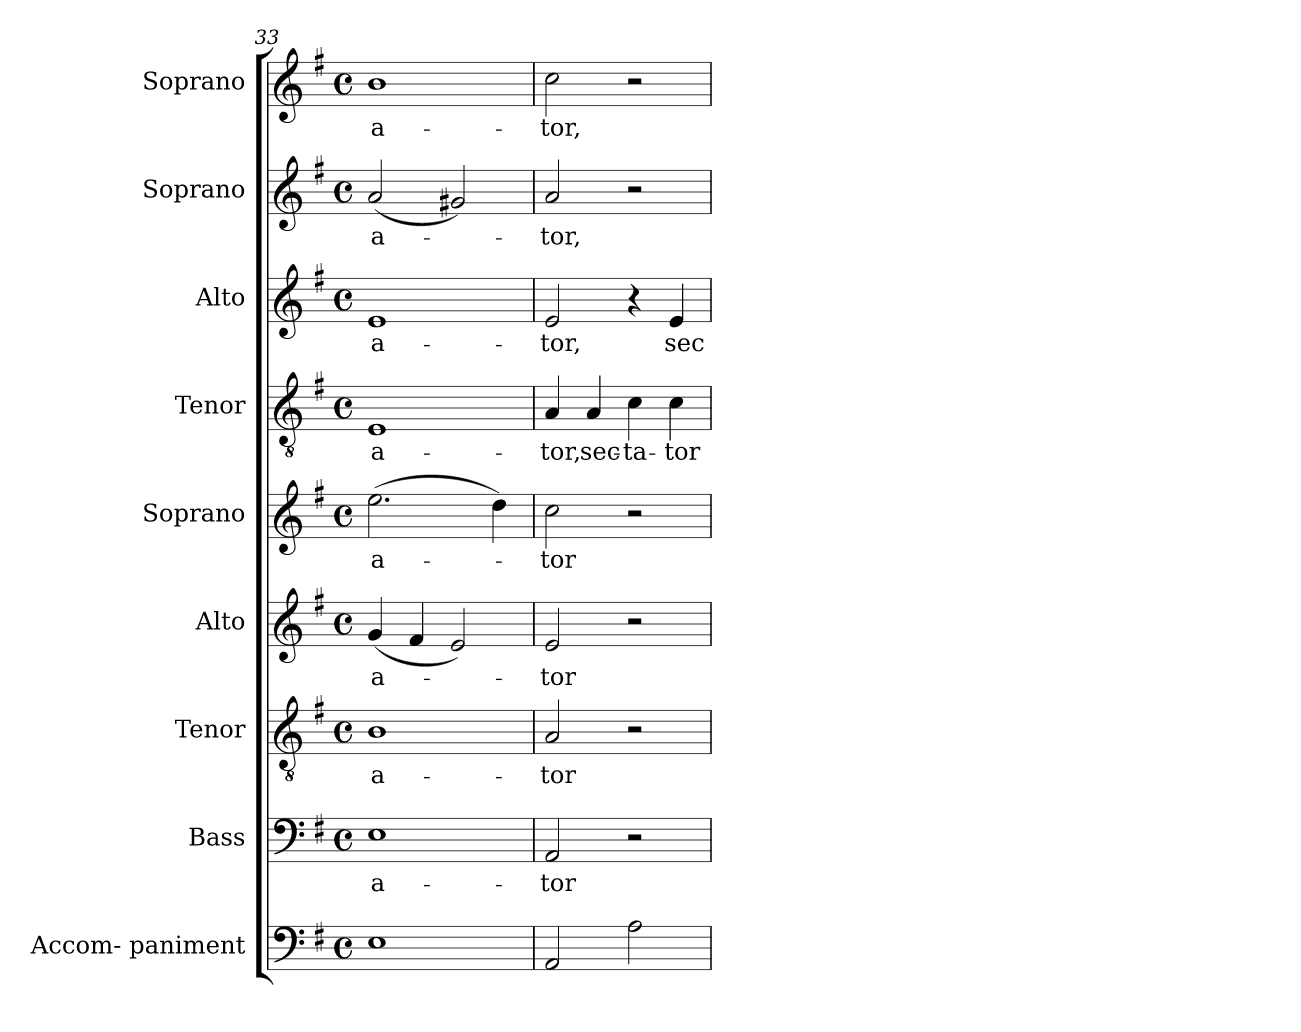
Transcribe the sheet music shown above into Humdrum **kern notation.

**kern	**kern	**text	**kern	**text	**kern	**text	**kern	**text	**kern	**text	**kern	**text	**kern	**text	**kern	**text
*part9	*part8	*part8	*part7	*part7	*part6	*part6	*part5	*part5	*part4	*part4	*part3	*part3	*part2	*part2	*part1	*part1
*staff9	*staff8	*staff8	*staff7	*staff7	*staff6	*staff6	*staff5	*staff5	*staff4	*staff4	*staff3	*staff3	*staff2	*staff2	*staff1	*staff1
*I"Accom- paniment	*I"Bass	*	*I"Tenor	*	*I"Alto	*	*I"Soprano	*	*I"Tenor	*	*I"Alto	*	*I"Soprano	*	*I"Soprano	*
*I'Acc.	*I'B.	*	*I'T.	*	*I'A.	*	*I'S.	*	*I'T.	*	*I'A.	*	*I'S.	*	*I'S.	*
!!LO:LB:g=z
*clefF4	*clefF4	*	*clefGv2	*	*clefG2	*	*clefG2	*	*clefGv2	*	*clefG2	*	*clefG2	*	*clefG2	*
*	*	*	*ITrd7c12	*	*	*	*	*	*ITrd7c12	*	*	*	*	*	*	*
*k[f#]	*k[f#]	*	*k[f#]	*	*k[f#]	*	*k[f#]	*	*k[f#]	*	*k[f#]	*	*k[f#]	*	*k[f#]	*
*G:	*G:	*	*G:	*	*G:	*	*G:	*	*G:	*	*G:	*	*G:	*	*G:	*
*M4/4	*M4/4	*	*M4/4	*	*M4/4	*	*M4/4	*	*M4/4	*	*M4/4	*	*M4/4	*	*M4/4	*
*met(c)	*met(c)	*	*met(c)	*	*met(c)	*	*met(c)	*	*met(c)	*	*met(c)	*	*met(c)	*	*met(c)	*
=33	=33	=33	=33	=33	=33	=33	=33	=33	=33	=33	=33	=33	=33	=33	=33	=33
!	!	!LO:LY:b:color=#000000	!	!	!	!	!	!	!	!	!	!	!	!	!	!
!	!	!	!	!LO:LY:b:color=#000000	!	!	!	!	!	!	!	!	!	!	!	!
!	!	!	!	!	!	!LO:LY:b:color=#000000	!	!	!	!	!	!	!	!	!	!
!	!	!	!	!	!	!	!	!LO:LY:b:color=#000000	!	!	!	!	!	!	!	!
!	!	!	!	!	!	!	!	!	!	!LO:LY:b:color=#000000	!	!	!	!	!	!
!	!	!	!	!	!	!	!	!	!	!	!	!LO:LY:b:color=#000000	!	!	!	!
!	!	!	!	!	!	!	!	!	!	!	!	!	!	!LO:LY:b:color=#000000	!	!
!	!	!	!	!	!	!	!	!	!	!	!	!	!	!	!	!LO:LY:b:color=#000000
1Ei	1Ei	-a-	1BBi	-a-	(4gi/	-a-	(2.eei\	-a-	1EEi	-a-	1ei	-a-	(2ai/	-a-	1bi	-a-
.	.	.	.	.	4f#i/	.	.	.	.	.	.	.	.	.	.	.
.	.	.	.	.	2ei/)	.	.	.	.	.	.	.	2g#Xi/)	.	.	.
.	.	.	.	.	.	.	4ddi\)	.	.	.	.	.	.	.	.	.
=34	=34	=34	=34	=34	=34	=34	=34	=34	=34	=34	=34	=34	=34	=34	=34	=34
!	!	!LO:LY:b:color=#000000	!	!	!	!	!	!	!	!	!	!	!	!	!	!
!	!	!	!	!LO:LY:b:color=#000000	!	!	!	!	!	!	!	!	!	!	!	!
!	!	!	!	!	!	!LO:LY:b:color=#000000	!	!	!	!	!	!	!	!	!	!
!	!	!	!	!	!	!	!	!LO:LY:b:color=#000000	!	!	!	!	!	!	!	!
!	!	!	!	!	!	!	!	!	!	!LO:LY:b:color=#000000	!	!	!	!	!	!
!	!	!	!	!	!	!	!	!	!	!	!	!LO:LY:b:color=#000000	!	!	!	!
!	!	!	!	!	!	!	!	!	!	!	!	!	!	!LO:LY:b:color=#000000	!	!
!	!	!	!	!	!	!	!	!	!	!	!	!	!	!	!	!LO:LY:b:color=#000000
2AAi/	2AAi/	-tor	2AAi/	-tor	2ei/	-tor	2cci\	-tor	4AAi/	-tor,	2ei/	-tor,	2ai/	-tor,	2cci\	-tor,
!	!	!	!	!	!	!	!	!	!	!LO:LY:b:color=#000000	!	!	!	!	!	!
.	.	.	.	.	.	.	.	.	4AAi/	sec-	.	.	.	.	.	.
!	!	!	!	!	!	!	!	!	!	!LO:LY:b:color=#000000	!	!	!	!	!	!
2Ai\	2r	.	2r	.	2r	.	2r	.	4Ci\	-ta-	4r	.	2r	.	2r	.
!	!	!	!	!	!	!	!	!	!	!LO:LY:b:color=#000000	!	!	!	!	!	!
!	!	!	!	!	!	!	!	!	!	!	!	!LO:LY:b:color=#000000	!	!	!	!
.	.	.	.	.	.	.	.	.	4Ci\	-tor	4ei/	sec-	.	.	.	.
=	=	=	=	=	=	=	=	=	=	=	=	=	=	=	=	=
*-	*-	*-	*-	*-	*-	*-	*-	*-	*-	*-	*-	*-	*-	*-	*-	*-
